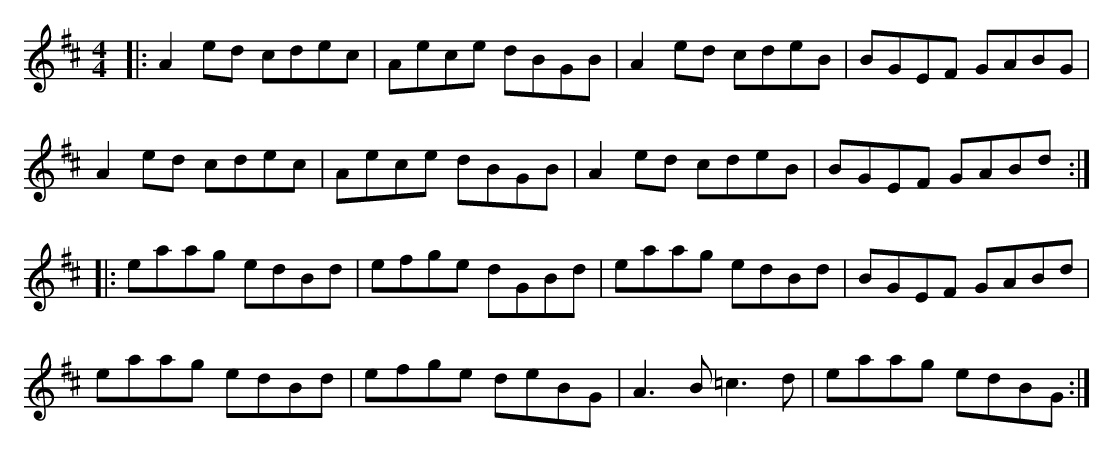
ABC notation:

X:1
M:4/4
K:Amix
|:A2 ed cdec|Aece dBGB|A2 ed cdeB|BGEF GABG|
A2 ed cdec|Aece dBGB|A2 ed cdeB|BGEF GABd:|
|:eaag edBd|efge dGBd|eaag edBd|BGEF GABd|
eaag edBd|efge deBG|A3B =c3d|eaag edBG:|
